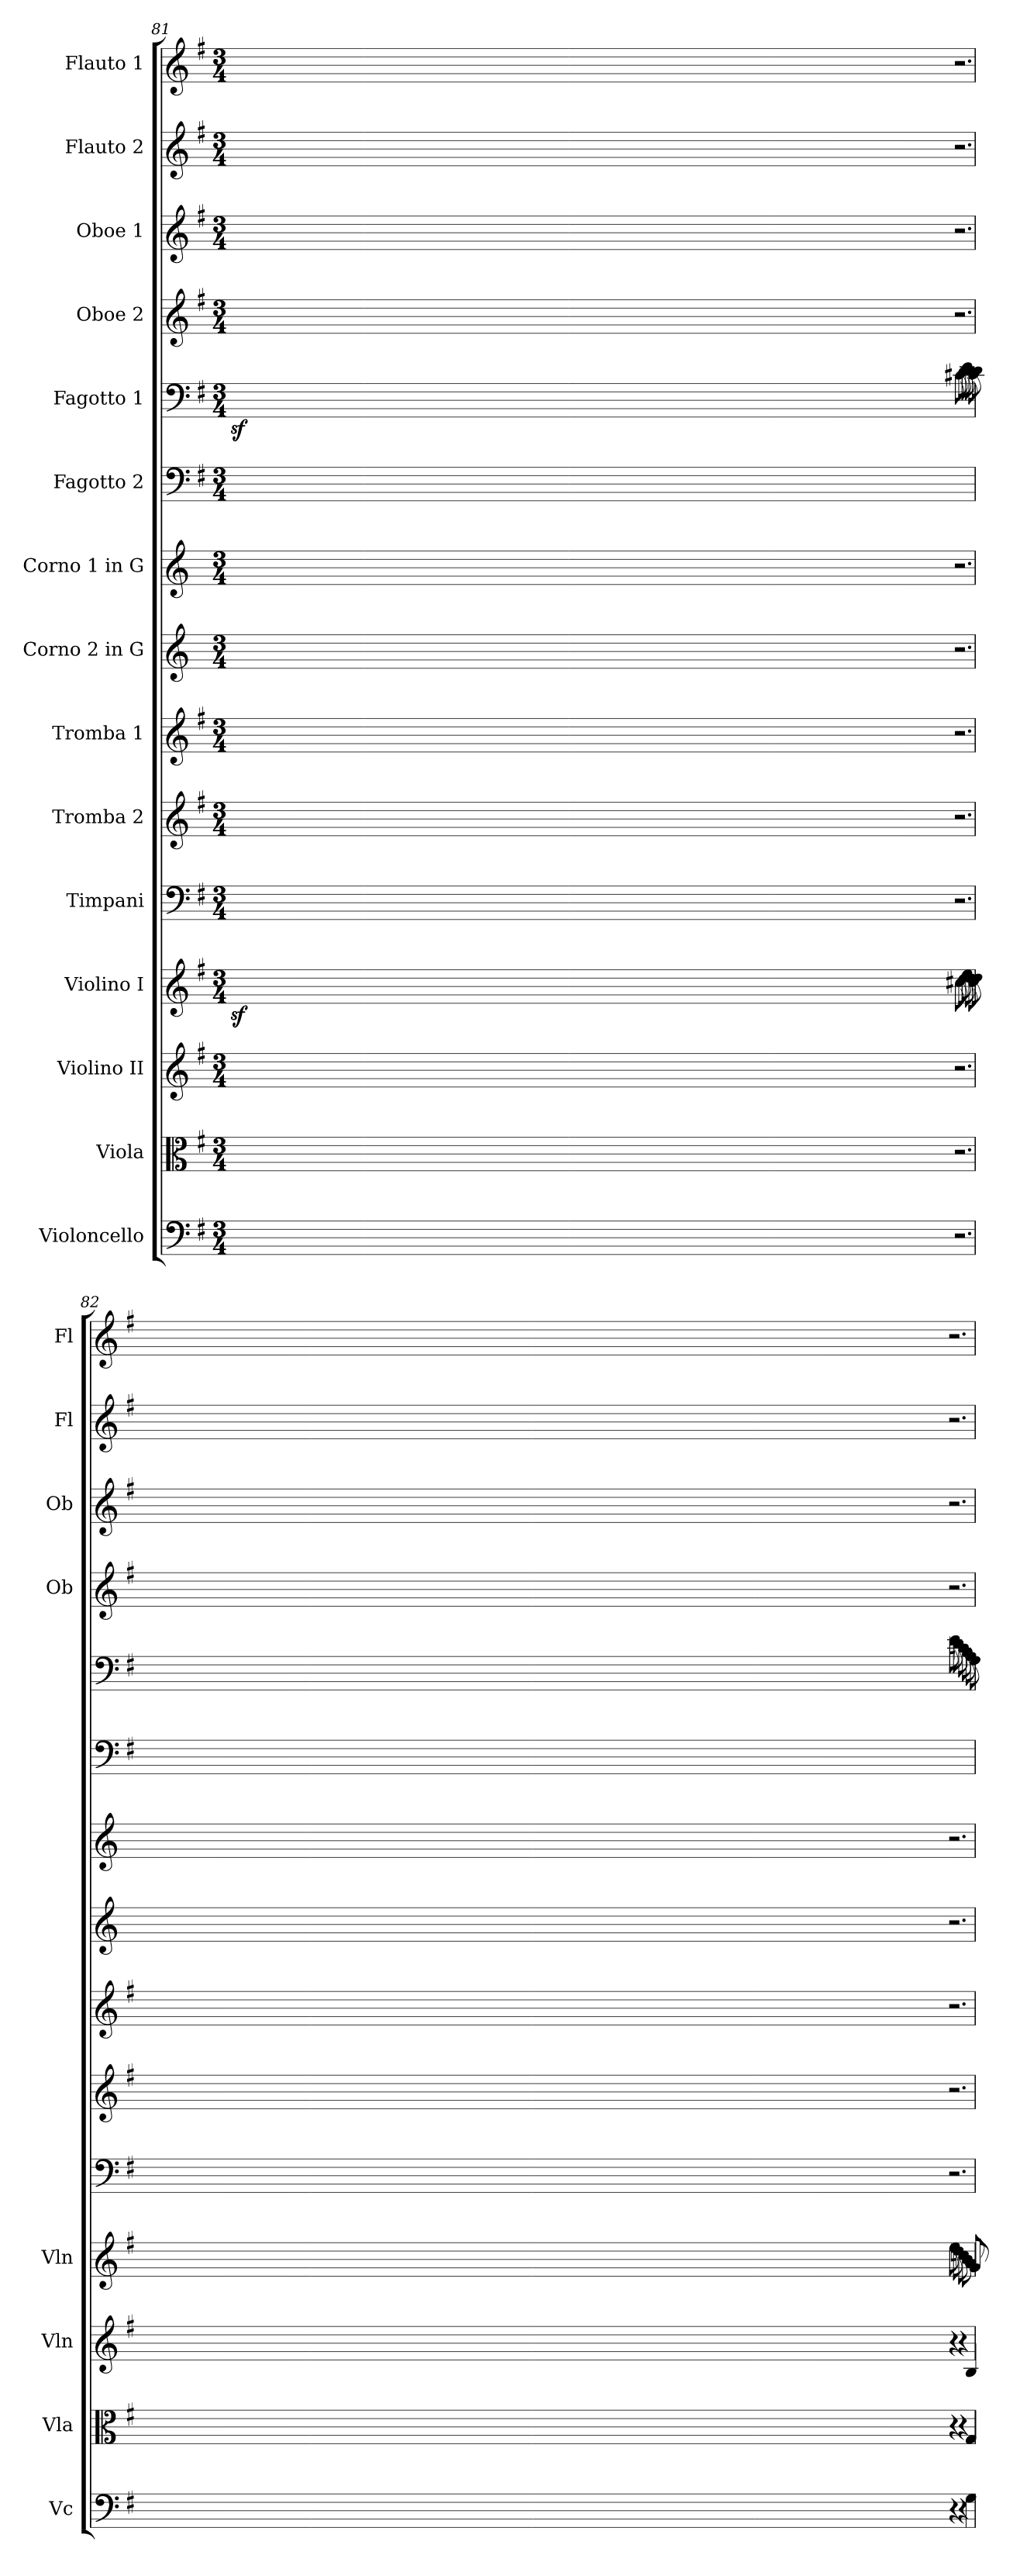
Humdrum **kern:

**kern	**kern	**kern	**kern	**dynam	**kern	**kern	**kern	**kern	**kern	**kern	**kern	**dynam	**kern	**kern	**kern	**kern
*part15	*part14	*part13	*part12	*part12	*part11	*part10	*part9	*part8	*part7	*part6	*part5	*part5	*part4	*part3	*part2	*part1
*staff15	*staff14	*staff13	*staff12	*staff12	*staff11	*staff10	*staff9	*staff8	*staff7	*staff6	*staff5	*staff5	*staff4	*staff3	*staff2	*staff1
*I"Violoncello	*I"Viola	*I"Violino II	*I"Violino I	*	*I"Timpani	*I"Tromba 2	*I"Tromba 1	*I"Corno 2 in G	*I"Corno 1 in G	*I"Fagotto 2	*I"Fagotto 1	*	*I"Oboe 2	*I"Oboe 1	*I"Flauto 2	*I"Flauto 1
*I'Vc	*I'Vla	*I'Vln	*I'Vln	*	*	*	*	*	*	*	*	*	*I'Ob	*I'Ob	*I'Fl	*I'Fl
*clefF4	*clefC3	*clefG2	*clefG2	*	*clefF4	*clefG2	*clefG2	*clefG2	*clefG2	*clefF4	*clefF4	*	*clefG2	*clefG2	*clefG2	*clefG2
*	*	*	*	*	*	*ITrd1c2	*ITrd1c2	*ITrd-4c-7	*ITrd-4c-7	*	*	*	*	*	*	*
*k[f#]	*k[f#]	*k[f#]	*k[f#]	*	*k[f#]	*k[b-]	*k[b-]	*k[f#]	*k[f#]	*k[f#]	*k[f#]	*	*k[f#]	*k[f#]	*k[f#]	*k[f#]
*G:	*G:	*G:	*G:	*	*G:	*F:	*F:	*G:	*G:	*G:	*G:	*	*G:	*G:	*G:	*G:
*M3/4	*M3/4	*M3/4	*M3/4	*	*M3/4	*M3/4	*M3/4	*M3/4	*M3/4	*M3/4	*M3/4	*	*M3/4	*M3/4	*M3/4	*M3/4
=81	=81	=81	=81	=81	=81	=81	=81	=81	=81	=81	=81	=81	=81	=81	=81	=81
1ryy	1ryy	1ryy	1ryy	sf	1ryy	1ryy	1ryy	1ryy	1ryy	1ryy	1ryy	sf	1ryy	1ryy	1ryy	1ryy
1ryy	1ryy	1ryy	1ryy	.	1ryy	1ryy	1ryy	1ryy	1ryy	1ryy	1ryy	.	1ryy	1ryy	1ryy	1ryy
1ryy	1ryy	1ryy	1ryy	.	1ryy	1ryy	1ryy	1ryy	1ryy	1ryy	1ryy	.	1ryy	1ryy	1ryy	1ryy
1ryy	1ryy	1ryy	1ryy	.	1ryy	1ryy	1ryy	1ryy	1ryy	1ryy	1ryy	.	1ryy	1ryy	1ryy	1ryy
1ryy	1ryy	1ryy	1ryy	.	1ryy	1ryy	1ryy	1ryy	1ryy	1ryy	1ryy	.	1ryy	1ryy	1ryy	1ryy
1ryy	1ryy	1ryy	1ryy	.	1ryy	1ryy	1ryy	1ryy	1ryy	1ryy	1ryy	.	1ryy	1ryy	1ryy	1ryy
1ryy	1ryy	1ryy	1ryy	.	1ryy	1ryy	1ryy	1ryy	1ryy	1ryy	1ryy	.	1ryy	1ryy	1ryy	1ryy
1ryy	1ryy	1ryy	1ryy	.	1ryy	1ryy	1ryy	1ryy	1ryy	1ryy	1ryy	.	1ryy	1ryy	1ryy	1ryy
1ryy	1ryy	1ryy	1ryy	.	1ryy	1ryy	1ryy	1ryy	1ryy	1ryy	1ryy	.	1ryy	1ryy	1ryy	1ryy
1ryy	1ryy	1ryy	1ryy	.	1ryy	1ryy	1ryy	1ryy	1ryy	1ryy	1ryy	.	1ryy	1ryy	1ryy	1ryy
1ryy	1ryy	1ryy	1ryy	.	1ryy	1ryy	1ryy	1ryy	1ryy	1ryy	1ryy	.	1ryy	1ryy	1ryy	1ryy
1ryy	1ryy	1ryy	1ryy	.	1ryy	1ryy	1ryy	1ryy	1ryy	1ryy	1ryy	.	1ryy	1ryy	1ryy	1ryy
1ryy	1ryy	1ryy	1ryy	.	1ryy	1ryy	1ryy	1ryy	1ryy	1ryy	1ryy	.	1ryy	1ryy	1ryy	1ryy
1ryy	1ryy	1ryy	1ryy	.	1ryy	1ryy	1ryy	1ryy	1ryy	1ryy	1ryy	.	1ryy	1ryy	1ryy	1ryy
1ryy	1ryy	1ryy	1ryy	.	1ryy	1ryy	1ryy	1ryy	1ryy	1ryy	1ryy	.	1ryy	1ryy	1ryy	1ryy
1ryy	1ryy	1ryy	1ryy	.	1ryy	1ryy	1ryy	1ryy	1ryy	1ryy	1ryy	.	1ryy	1ryy	1ryy	1ryy
1ryy	1ryy	1ryy	1ryy	.	1ryy	1ryy	1ryy	1ryy	1ryy	1ryy	1ryy	.	1ryy	1ryy	1ryy	1ryy
1ryy	1ryy	1ryy	1ryy	.	1ryy	1ryy	1ryy	1ryy	1ryy	1ryy	1ryy	.	1ryy	1ryy	1ryy	1ryy
1ryy	1ryy	1ryy	1ryy	.	1ryy	1ryy	1ryy	1ryy	1ryy	1ryy	1ryy	.	1ryy	1ryy	1ryy	1ryy
1ryy	1ryy	1ryy	1ryy	.	1ryy	1ryy	1ryy	1ryy	1ryy	1ryy	1ryy	.	1ryy	1ryy	1ryy	1ryy
1ryy	1ryy	1ryy	1ryy	.	1ryy	1ryy	1ryy	1ryy	1ryy	1ryy	1ryy	.	1ryy	1ryy	1ryy	1ryy
1ryy	1ryy	1ryy	1ryy	.	1ryy	1ryy	1ryy	1ryy	1ryy	1ryy	1ryy	.	1ryy	1ryy	1ryy	1ryy
1ryy	1ryy	1ryy	1ryy	.	1ryy	1ryy	1ryy	1ryy	1ryy	1ryy	1ryy	.	1ryy	1ryy	1ryy	1ryy
1ryy	1ryy	1ryy	1ryy	.	1ryy	1ryy	1ryy	1ryy	1ryy	1ryy	1ryy	.	1ryy	1ryy	1ryy	1ryy
1ryy	1ryy	1ryy	1ryy	.	1ryy	1ryy	1ryy	1ryy	1ryy	1ryy	1ryy	.	1ryy	1ryy	1ryy	1ryy
1ryy	1ryy	1ryy	1ryy	.	1ryy	1ryy	1ryy	1ryy	1ryy	1ryy	1ryy	.	1ryy	1ryy	1ryy	1ryy
1ryy	1ryy	1ryy	1ryy	.	1ryy	1ryy	1ryy	1ryy	1ryy	1ryy	1ryy	.	1ryy	1ryy	1ryy	1ryy
1ryy	1ryy	1ryy	1ryy	.	1ryy	1ryy	1ryy	1ryy	1ryy	1ryy	1ryy	.	1ryy	1ryy	1ryy	1ryy
1ryy	1ryy	1ryy	1ryy	.	1ryy	1ryy	1ryy	1ryy	1ryy	1ryy	1ryy	.	1ryy	1ryy	1ryy	1ryy
1ryy	1ryy	1ryy	1ryy	.	1ryy	1ryy	1ryy	1ryy	1ryy	1ryy	1ryy	.	1ryy	1ryy	1ryy	1ryy
1ryy	1ryy	1ryy	1ryy	.	1ryy	1ryy	1ryy	1ryy	1ryy	1ryy	1ryy	.	1ryy	1ryy	1ryy	1ryy
1ryy	1ryy	1ryy	1ryy	.	1ryy	1ryy	1ryy	1ryy	1ryy	1ryy	1ryy	.	1ryy	1ryy	1ryy	1ryy
1ryy	1ryy	1ryy	1ryy	.	1ryy	1ryy	1ryy	1ryy	1ryy	1ryy	1ryy	.	1ryy	1ryy	1ryy	1ryy
1ryy	1ryy	1ryy	1ryy	.	1ryy	1ryy	1ryy	1ryy	1ryy	1ryy	1ryy	.	1ryy	1ryy	1ryy	1ryy
1ryy	1ryy	1ryy	1ryy	.	1ryy	1ryy	1ryy	1ryy	1ryy	1ryy	1ryy	.	1ryy	1ryy	1ryy	1ryy
1ryy	1ryy	1ryy	1ryy	.	1ryy	1ryy	1ryy	1ryy	1ryy	1ryy	1ryy	.	1ryy	1ryy	1ryy	1ryy
1ryy	1ryy	1ryy	1ryy	.	1ryy	1ryy	1ryy	1ryy	1ryy	1ryy	1ryy	.	1ryy	1ryy	1ryy	1ryy
1ryy	1ryy	1ryy	1ryy	.	1ryy	1ryy	1ryy	1ryy	1ryy	1ryy	1ryy	.	1ryy	1ryy	1ryy	1ryy
1ryy	1ryy	1ryy	1ryy	.	1ryy	1ryy	1ryy	1ryy	1ryy	1ryy	1ryy	.	1ryy	1ryy	1ryy	1ryy
1ryy	1ryy	1ryy	1ryy	.	1ryy	1ryy	1ryy	1ryy	1ryy	1ryy	1ryy	.	1ryy	1ryy	1ryy	1ryy
1ryy	1ryy	1ryy	1ryy	.	1ryy	1ryy	1ryy	1ryy	1ryy	1ryy	1ryy	.	1ryy	1ryy	1ryy	1ryy
1ryy	1ryy	1ryy	1ryy	.	1ryy	1ryy	1ryy	1ryy	1ryy	1ryy	1ryy	.	1ryy	1ryy	1ryy	1ryy
1ryy	1ryy	1ryy	1ryy	.	1ryy	1ryy	1ryy	1ryy	1ryy	1ryy	1ryy	.	1ryy	1ryy	1ryy	1ryy
1ryy	1ryy	1ryy	1ryy	.	1ryy	1ryy	1ryy	1ryy	1ryy	1ryy	1ryy	.	1ryy	1ryy	1ryy	1ryy
1ryy	1ryy	1ryy	1ryy	.	1ryy	1ryy	1ryy	1ryy	1ryy	1ryy	1ryy	.	1ryy	1ryy	1ryy	1ryy
1ryy	1ryy	1ryy	1ryy	.	1ryy	1ryy	1ryy	1ryy	1ryy	1ryy	1ryy	.	1ryy	1ryy	1ryy	1ryy
1ryy	1ryy	1ryy	1ryy	.	1ryy	1ryy	1ryy	1ryy	1ryy	1ryy	1ryy	.	1ryy	1ryy	1ryy	1ryy
1ryy	1ryy	1ryy	1ryy	.	1ryy	1ryy	1ryy	1ryy	1ryy	1ryy	1ryy	.	1ryy	1ryy	1ryy	1ryy
1ryy	1ryy	1ryy	1ryy	.	1ryy	1ryy	1ryy	1ryy	1ryy	1ryy	1ryy	.	1ryy	1ryy	1ryy	1ryy
1ryy	1ryy	1ryy	1ryy	.	1ryy	1ryy	1ryy	1ryy	1ryy	1ryy	1ryy	.	1ryy	1ryy	1ryy	1ryy
1ryy	1ryy	1ryy	1ryy	.	1ryy	1ryy	1ryy	1ryy	1ryy	1ryy	1ryy	.	1ryy	1ryy	1ryy	1ryy
1ryy	1ryy	1ryy	1ryy	.	1ryy	1ryy	1ryy	1ryy	1ryy	1ryy	1ryy	.	1ryy	1ryy	1ryy	1ryy
1ryy	1ryy	1ryy	1ryy	.	1ryy	1ryy	1ryy	1ryy	1ryy	1ryy	1ryy	.	1ryy	1ryy	1ryy	1ryy
1ryy	1ryy	1ryy	1ryy	.	1ryy	1ryy	1ryy	1ryy	1ryy	1ryy	1ryy	.	1ryy	1ryy	1ryy	1ryy
1ryy	1ryy	1ryy	1ryy	.	1ryy	1ryy	1ryy	1ryy	1ryy	1ryy	1ryy	.	1ryy	1ryy	1ryy	1ryy
1ryy	1ryy	1ryy	1ryy	.	1ryy	1ryy	1ryy	1ryy	1ryy	1ryy	1ryy	.	1ryy	1ryy	1ryy	1ryy
1ryy	1ryy	1ryy	1ryy	.	1ryy	1ryy	1ryy	1ryy	1ryy	1ryy	1ryy	.	1ryy	1ryy	1ryy	1ryy
1ryy	1ryy	1ryy	1ryy	.	1ryy	1ryy	1ryy	1ryy	1ryy	1ryy	1ryy	.	1ryy	1ryy	1ryy	1ryy
1ryy	1ryy	1ryy	1ryy	.	1ryy	1ryy	1ryy	1ryy	1ryy	1ryy	1ryy	.	1ryy	1ryy	1ryy	1ryy
1ryy	1ryy	1ryy	1ryy	.	1ryy	1ryy	1ryy	1ryy	1ryy	1ryy	1ryy	.	1ryy	1ryy	1ryy	1ryy
2ryy	2ryy	2ryy	2ryy	.	2ryy	2ryy	2ryy	2ryy	2ryy	2ryy	2ryy	.	2ryy	2ryy	2ryy	2ryy
2.r	2.r	2.r	8cc#X	.	2.r	2.r	2.r	2.r	2.r	2.ryy	8c#X	.	2.r	2.r	2.r	2.r
.	.	.	8dd	.	.	.	.	.	.	.	8d	.	.	.	.	.
.	.	.	8ee	.	.	.	.	.	.	.	8e	.	.	.	.	.
.	.	.	8dd	.	.	.	.	.	.	.	8d	.	.	.	.	.
.	.	.	8cc#	.	.	.	.	.	.	.	8c#	.	.	.	.	.
.	.	.	8dd	.	.	.	.	.	.	.	8d	.	.	.	.	.
=82	=82	=82	=82	=82	=82	=82	=82	=82	=82	=82	=82	=82	=82	=82	=82	=82
1ryy	1ryy	1ryy	1ryy	.	1ryy	1ryy	1ryy	1ryy	1ryy	1ryy	1ryy	.	1ryy	1ryy	1ryy	1ryy
1ryy	1ryy	1ryy	1ryy	.	1ryy	1ryy	1ryy	1ryy	1ryy	1ryy	1ryy	.	1ryy	1ryy	1ryy	1ryy
1ryy	1ryy	1ryy	1ryy	.	1ryy	1ryy	1ryy	1ryy	1ryy	1ryy	1ryy	.	1ryy	1ryy	1ryy	1ryy
1ryy	1ryy	1ryy	1ryy	.	1ryy	1ryy	1ryy	1ryy	1ryy	1ryy	1ryy	.	1ryy	1ryy	1ryy	1ryy
1ryy	1ryy	1ryy	1ryy	.	1ryy	1ryy	1ryy	1ryy	1ryy	1ryy	1ryy	.	1ryy	1ryy	1ryy	1ryy
1ryy	1ryy	1ryy	1ryy	.	1ryy	1ryy	1ryy	1ryy	1ryy	1ryy	1ryy	.	1ryy	1ryy	1ryy	1ryy
1ryy	1ryy	1ryy	1ryy	.	1ryy	1ryy	1ryy	1ryy	1ryy	1ryy	1ryy	.	1ryy	1ryy	1ryy	1ryy
1ryy	1ryy	1ryy	1ryy	.	1ryy	1ryy	1ryy	1ryy	1ryy	1ryy	1ryy	.	1ryy	1ryy	1ryy	1ryy
1ryy	1ryy	1ryy	1ryy	.	1ryy	1ryy	1ryy	1ryy	1ryy	1ryy	1ryy	.	1ryy	1ryy	1ryy	1ryy
1ryy	1ryy	1ryy	1ryy	.	1ryy	1ryy	1ryy	1ryy	1ryy	1ryy	1ryy	.	1ryy	1ryy	1ryy	1ryy
1ryy	1ryy	1ryy	1ryy	.	1ryy	1ryy	1ryy	1ryy	1ryy	1ryy	1ryy	.	1ryy	1ryy	1ryy	1ryy
1ryy	1ryy	1ryy	1ryy	.	1ryy	1ryy	1ryy	1ryy	1ryy	1ryy	1ryy	.	1ryy	1ryy	1ryy	1ryy
1ryy	1ryy	1ryy	1ryy	.	1ryy	1ryy	1ryy	1ryy	1ryy	1ryy	1ryy	.	1ryy	1ryy	1ryy	1ryy
1ryy	1ryy	1ryy	1ryy	.	1ryy	1ryy	1ryy	1ryy	1ryy	1ryy	1ryy	.	1ryy	1ryy	1ryy	1ryy
1ryy	1ryy	1ryy	1ryy	.	1ryy	1ryy	1ryy	1ryy	1ryy	1ryy	1ryy	.	1ryy	1ryy	1ryy	1ryy
1ryy	1ryy	1ryy	1ryy	.	1ryy	1ryy	1ryy	1ryy	1ryy	1ryy	1ryy	.	1ryy	1ryy	1ryy	1ryy
1ryy	1ryy	1ryy	1ryy	.	1ryy	1ryy	1ryy	1ryy	1ryy	1ryy	1ryy	.	1ryy	1ryy	1ryy	1ryy
1ryy	1ryy	1ryy	1ryy	.	1ryy	1ryy	1ryy	1ryy	1ryy	1ryy	1ryy	.	1ryy	1ryy	1ryy	1ryy
1ryy	1ryy	1ryy	1ryy	.	1ryy	1ryy	1ryy	1ryy	1ryy	1ryy	1ryy	.	1ryy	1ryy	1ryy	1ryy
1ryy	1ryy	1ryy	1ryy	.	1ryy	1ryy	1ryy	1ryy	1ryy	1ryy	1ryy	.	1ryy	1ryy	1ryy	1ryy
1ryy	1ryy	1ryy	1ryy	.	1ryy	1ryy	1ryy	1ryy	1ryy	1ryy	1ryy	.	1ryy	1ryy	1ryy	1ryy
1ryy	1ryy	1ryy	1ryy	.	1ryy	1ryy	1ryy	1ryy	1ryy	1ryy	1ryy	.	1ryy	1ryy	1ryy	1ryy
1ryy	1ryy	1ryy	1ryy	.	1ryy	1ryy	1ryy	1ryy	1ryy	1ryy	1ryy	.	1ryy	1ryy	1ryy	1ryy
1ryy	1ryy	1ryy	1ryy	.	1ryy	1ryy	1ryy	1ryy	1ryy	1ryy	1ryy	.	1ryy	1ryy	1ryy	1ryy
1ryy	1ryy	1ryy	1ryy	.	1ryy	1ryy	1ryy	1ryy	1ryy	1ryy	1ryy	.	1ryy	1ryy	1ryy	1ryy
1ryy	1ryy	1ryy	1ryy	.	1ryy	1ryy	1ryy	1ryy	1ryy	1ryy	1ryy	.	1ryy	1ryy	1ryy	1ryy
1ryy	1ryy	1ryy	1ryy	.	1ryy	1ryy	1ryy	1ryy	1ryy	1ryy	1ryy	.	1ryy	1ryy	1ryy	1ryy
1ryy	1ryy	1ryy	1ryy	.	1ryy	1ryy	1ryy	1ryy	1ryy	1ryy	1ryy	.	1ryy	1ryy	1ryy	1ryy
1ryy	1ryy	1ryy	1ryy	.	1ryy	1ryy	1ryy	1ryy	1ryy	1ryy	1ryy	.	1ryy	1ryy	1ryy	1ryy
1ryy	1ryy	1ryy	1ryy	.	1ryy	1ryy	1ryy	1ryy	1ryy	1ryy	1ryy	.	1ryy	1ryy	1ryy	1ryy
1ryy	1ryy	1ryy	1ryy	.	1ryy	1ryy	1ryy	1ryy	1ryy	1ryy	1ryy	.	1ryy	1ryy	1ryy	1ryy
1ryy	1ryy	1ryy	1ryy	.	1ryy	1ryy	1ryy	1ryy	1ryy	1ryy	1ryy	.	1ryy	1ryy	1ryy	1ryy
1ryy	1ryy	1ryy	1ryy	.	1ryy	1ryy	1ryy	1ryy	1ryy	1ryy	1ryy	.	1ryy	1ryy	1ryy	1ryy
1ryy	1ryy	1ryy	1ryy	.	1ryy	1ryy	1ryy	1ryy	1ryy	1ryy	1ryy	.	1ryy	1ryy	1ryy	1ryy
1ryy	1ryy	1ryy	1ryy	.	1ryy	1ryy	1ryy	1ryy	1ryy	1ryy	1ryy	.	1ryy	1ryy	1ryy	1ryy
1ryy	1ryy	1ryy	1ryy	.	1ryy	1ryy	1ryy	1ryy	1ryy	1ryy	1ryy	.	1ryy	1ryy	1ryy	1ryy
1ryy	1ryy	1ryy	1ryy	.	1ryy	1ryy	1ryy	1ryy	1ryy	1ryy	1ryy	.	1ryy	1ryy	1ryy	1ryy
1ryy	1ryy	1ryy	1ryy	.	1ryy	1ryy	1ryy	1ryy	1ryy	1ryy	1ryy	.	1ryy	1ryy	1ryy	1ryy
1ryy	1ryy	1ryy	1ryy	.	1ryy	1ryy	1ryy	1ryy	1ryy	1ryy	1ryy	.	1ryy	1ryy	1ryy	1ryy
1ryy	1ryy	1ryy	1ryy	.	1ryy	1ryy	1ryy	1ryy	1ryy	1ryy	1ryy	.	1ryy	1ryy	1ryy	1ryy
1ryy	1ryy	1ryy	1ryy	.	1ryy	1ryy	1ryy	1ryy	1ryy	1ryy	1ryy	.	1ryy	1ryy	1ryy	1ryy
1ryy	1ryy	1ryy	1ryy	.	1ryy	1ryy	1ryy	1ryy	1ryy	1ryy	1ryy	.	1ryy	1ryy	1ryy	1ryy
1ryy	1ryy	1ryy	1ryy	.	1ryy	1ryy	1ryy	1ryy	1ryy	1ryy	1ryy	.	1ryy	1ryy	1ryy	1ryy
1ryy	1ryy	1ryy	1ryy	.	1ryy	1ryy	1ryy	1ryy	1ryy	1ryy	1ryy	.	1ryy	1ryy	1ryy	1ryy
1ryy	1ryy	1ryy	1ryy	.	1ryy	1ryy	1ryy	1ryy	1ryy	1ryy	1ryy	.	1ryy	1ryy	1ryy	1ryy
1ryy	1ryy	1ryy	1ryy	.	1ryy	1ryy	1ryy	1ryy	1ryy	1ryy	1ryy	.	1ryy	1ryy	1ryy	1ryy
1ryy	1ryy	1ryy	1ryy	.	1ryy	1ryy	1ryy	1ryy	1ryy	1ryy	1ryy	.	1ryy	1ryy	1ryy	1ryy
1ryy	1ryy	1ryy	1ryy	.	1ryy	1ryy	1ryy	1ryy	1ryy	1ryy	1ryy	.	1ryy	1ryy	1ryy	1ryy
1ryy	1ryy	1ryy	1ryy	.	1ryy	1ryy	1ryy	1ryy	1ryy	1ryy	1ryy	.	1ryy	1ryy	1ryy	1ryy
1ryy	1ryy	1ryy	1ryy	.	1ryy	1ryy	1ryy	1ryy	1ryy	1ryy	1ryy	.	1ryy	1ryy	1ryy	1ryy
1ryy	1ryy	1ryy	1ryy	.	1ryy	1ryy	1ryy	1ryy	1ryy	1ryy	1ryy	.	1ryy	1ryy	1ryy	1ryy
1ryy	1ryy	1ryy	1ryy	.	1ryy	1ryy	1ryy	1ryy	1ryy	1ryy	1ryy	.	1ryy	1ryy	1ryy	1ryy
1ryy	1ryy	1ryy	1ryy	.	1ryy	1ryy	1ryy	1ryy	1ryy	1ryy	1ryy	.	1ryy	1ryy	1ryy	1ryy
1ryy	1ryy	1ryy	1ryy	.	1ryy	1ryy	1ryy	1ryy	1ryy	1ryy	1ryy	.	1ryy	1ryy	1ryy	1ryy
1ryy	1ryy	1ryy	1ryy	.	1ryy	1ryy	1ryy	1ryy	1ryy	1ryy	1ryy	.	1ryy	1ryy	1ryy	1ryy
1ryy	1ryy	1ryy	1ryy	.	1ryy	1ryy	1ryy	1ryy	1ryy	1ryy	1ryy	.	1ryy	1ryy	1ryy	1ryy
1ryy	1ryy	1ryy	1ryy	.	1ryy	1ryy	1ryy	1ryy	1ryy	1ryy	1ryy	.	1ryy	1ryy	1ryy	1ryy
1ryy	1ryy	1ryy	1ryy	.	1ryy	1ryy	1ryy	1ryy	1ryy	1ryy	1ryy	.	1ryy	1ryy	1ryy	1ryy
1ryy	1ryy	1ryy	1ryy	.	1ryy	1ryy	1ryy	1ryy	1ryy	1ryy	1ryy	.	1ryy	1ryy	1ryy	1ryy
1ryy	1ryy	1ryy	1ryy	.	1ryy	1ryy	1ryy	1ryy	1ryy	1ryy	1ryy	.	1ryy	1ryy	1ryy	1ryy
1ryy	1ryy	1ryy	1ryy	.	1ryy	1ryy	1ryy	1ryy	1ryy	1ryy	1ryy	.	1ryy	1ryy	1ryy	1ryy
4ryy	4ryy	4ryy	4ryy	.	4ryy	4ryy	4ryy	4ryy	4ryy	4ryy	4ryy	.	4ryy	4ryy	4ryy	4ryy
4r	4r	4r	8ee	.	2.r	2.r	2.r	2.r	2.r	2.ryy	8e	.	2.r	2.r	2.r	2.r
.	.	.	8dd	.	.	.	.	.	.	.	8d	.	.	.	.	.
4r	4r	4r	8ccn	.	.	.	.	.	.	.	8cn	.	.	.	.	.
.	.	.	8b	.	.	.	.	.	.	.	8B	.	.	.	.	.
4G	4G	4B	8a	.	.	.	.	.	.	.	8A	.	.	.	.	.
.	.	.	8g	.	.	.	.	.	.	.	8G	.	.	.	.	.
=	=	=	=	=	=	=	=	=	=	=	=	=	=	=	=	=
*-	*-	*-	*-	*-	*-	*-	*-	*-	*-	*-	*-	*-	*-	*-	*-	*-
